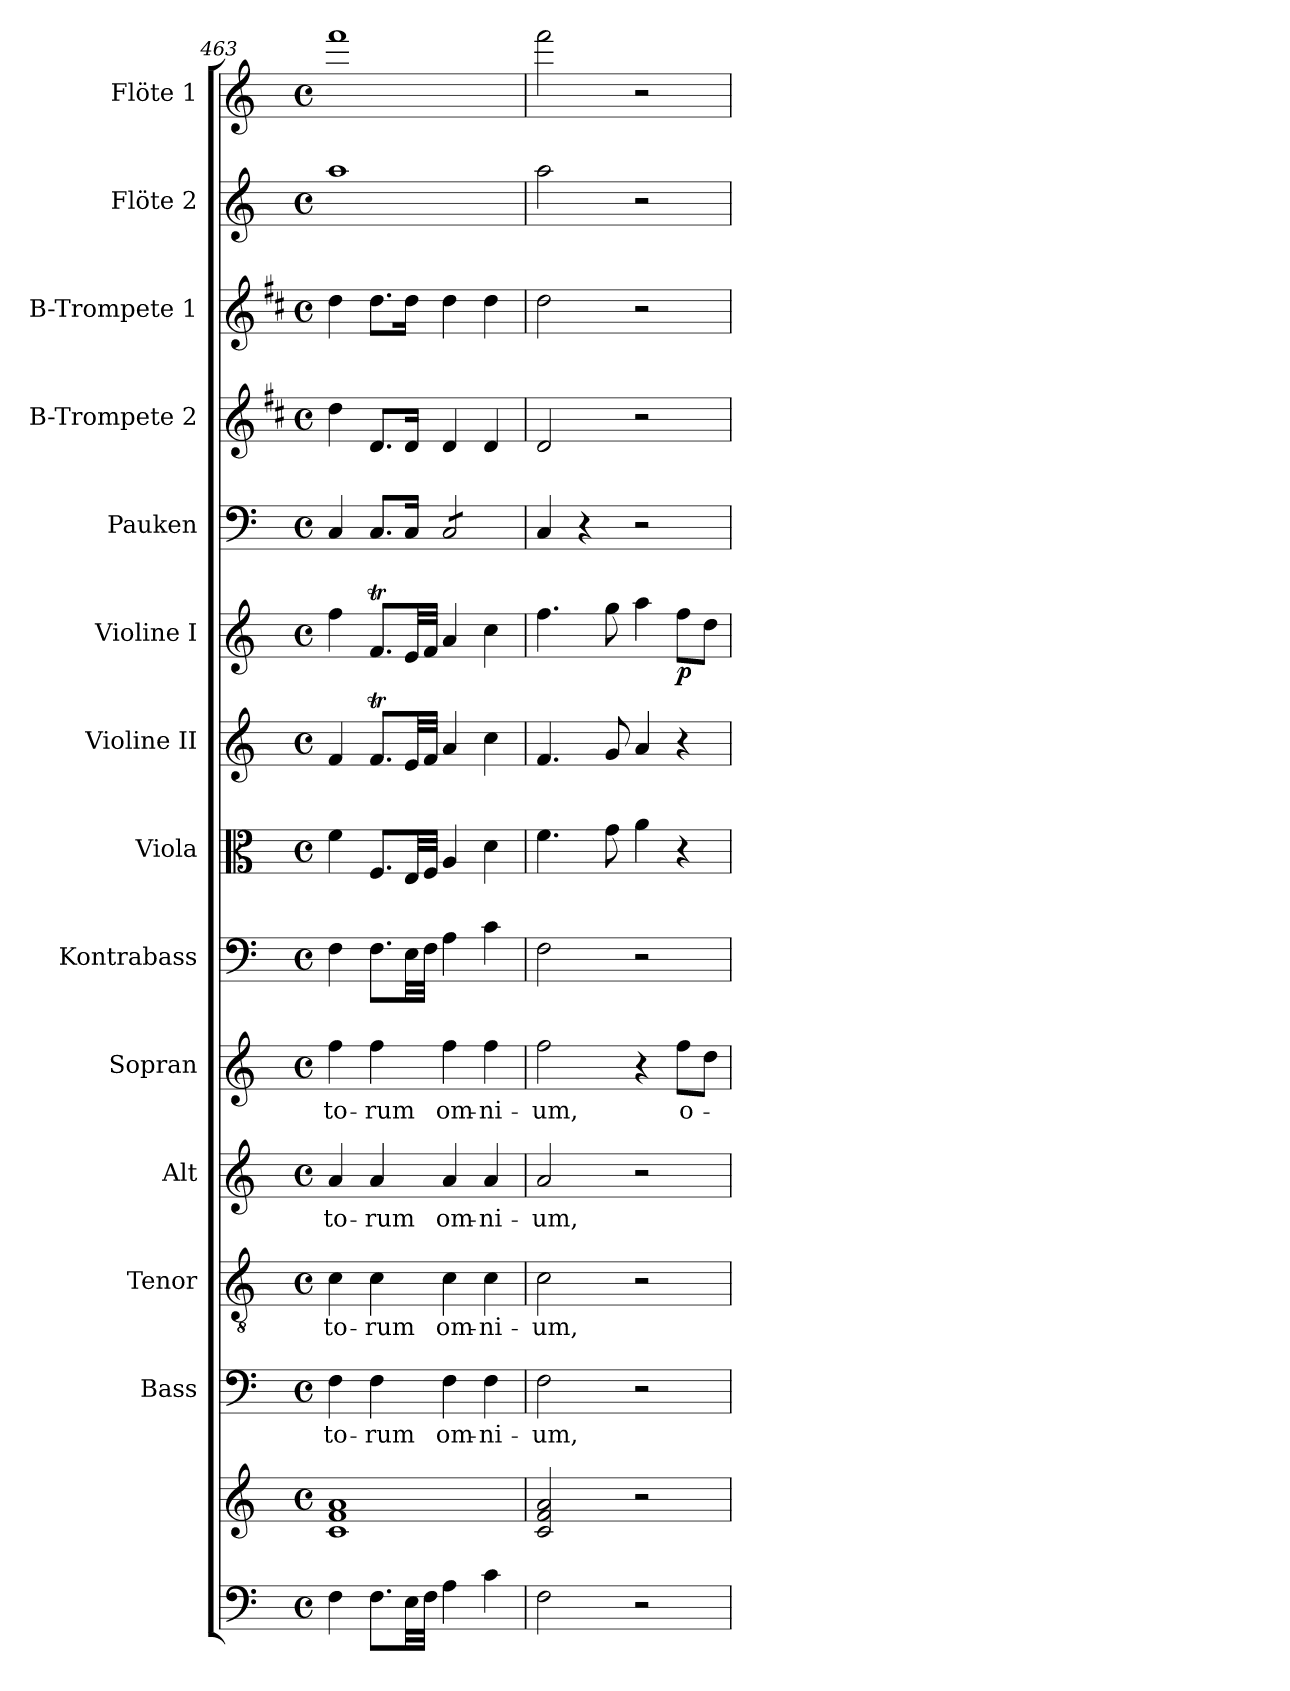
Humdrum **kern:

**kern	**kern	**kern	**text	**kern	**text	**kern	**text	**kern	**text	**kern	**kern	**kern	**kern	**dynam	**kern	**kern	**kern	**kern	**kern
*part14	*part14	*part13	*part13	*part12	*part12	*part11	*part11	*part10	*part10	*part9	*part8	*part7	*part6	*part6	*part5	*part4	*part3	*part2	*part1
*staff15	*staff14	*staff13	*staff13	*staff12	*staff12	*staff11	*staff11	*staff10	*staff10	*staff9	*staff8	*staff7	*staff6	*staff6	*staff5	*staff4	*staff3	*staff2	*staff1
*	*	*I"Bass	*	*I"Tenor	*	*I"Alt	*	*I"Sopran	*	*I"Kontrabass	*I"Viola	*I"Violine II	*I"Violine I	*	*I"Pauken	*I"B-Trompete 2	*I"B-Trompete 1	*I"Flöte 2	*I"Flöte 1
*	*	*I'B.	*	*I'T.	*	*I'A.	*	*I'S.	*	*I'Kb.	*I'Vla.	*I'Vl. II	*I'Vl. I	*	*I'Pk.	*I'B Trp. 2	*I'B Trp. 1	*I'Fl. 2	*I'Fl. 1
*clefF4	*clefG2	*clefF4	*	*clefGv2	*	*clefG2	*	*clefG2	*	*clefF4	*clefC3	*clefG2	*clefG2	*	*clefF4	*clefG2	*clefG2	*clefG2	*clefG2
*	*	*	*	*	*	*	*	*	*	*ITrd7c12	*	*	*	*	*	*ITrd1c2	*ITrd1c2	*	*
*k[]	*k[]	*k[]	*	*k[]	*	*k[]	*	*k[]	*	*k[]	*k[]	*k[]	*k[]	*	*k[]	*k[]	*k[]	*k[]	*k[]
*C:	*C:	*C:	*	*C:	*	*C:	*	*C:	*	*C:	*C:	*C:	*C:	*	*C:	*C:	*C:	*C:	*C:
*M4/4	*M4/4	*M4/4	*	*M4/4	*	*M4/4	*	*M4/4	*	*M4/4	*M4/4	*M4/4	*M4/4	*	*M4/4	*M4/4	*M4/4	*M4/4	*M4/4
*met(c)	*met(c)	*met(c)	*	*met(c)	*	*met(c)	*	*met(c)	*	*met(c)	*met(c)	*met(c)	*met(c)	*	*met(c)	*met(c)	*met(c)	*met(c)	*met(c)
=463	=463	=463	=463	=463	=463	=463	=463	=463	=463	=463	=463	=463	=463	=463	=463	=463	=463	=463	=463
!	!	!	!LO:LY:b	!	!LO:LY:b	!	!LO:LY:b	!	!LO:LY:b	!	!	!	!	!	!	!	!	!	!
4F\	1c 1f 1a	4F\	-to-	4c\	-to-	4a/	-to-	4ff\	-to-	4FF\	4f\	4f/	4ff\	.	4C/	4cc\	4cc\	1aa	1fff
!	!	!	!LO:LY:b	!	!LO:LY:b	!	!LO:LY:b	!	!LO:LY:b	!	!	!	!	!	!	!	!	!	!
8.F\L	.	4F\	-rum	4c\	-rum	4a/	-rum	4ff\	-rum	8.FF\L	8.F/L	8.fT/L	8.fT/L	.	8.C/L	8.c/L	8.cc\L	.	.
32E\LL	.	.	.	.	.	.	.	.	.	32EE\LL	32E/LL	32e/LL	32e/LL	.	16C/Jk	16c/Jk	16cc\Jk	.	.
32F\JJJ	.	.	.	.	.	.	.	.	.	32FF\JJJ	32F/JJJ	32f/JJJ	32f/JJJ	.	.	.	.	.	.
!	!	!	!LO:LY:b	!	!LO:LY:b	!	!LO:LY:b	!	!LO:LY:b	!	!	!	!	!	!	!	!	!	!
*	*	*	*	*	*	*	*	*	*	*	*	*	*	*	*tremolo	*	*	*	*
4A\	.	4F\	om-	4c\	om-	4a/	om-	4ff\	om-	4AA\	4A/	4a/	4a/	.	8C/L	4c/	4cc\	.	.
.	.	.	.	.	.	.	.	.	.	.	.	.	.	.	8C/	.	.	.	.
!	!	!	!LO:LY:b	!	!LO:LY:b	!	!LO:LY:b	!	!LO:LY:b	!	!	!	!	!	!	!	!	!	!
4c\	.	4F\	-ni-	4c\	-ni-	4a/	-ni-	4ff\	-ni-	4C\	4d\	4cc\	4cc\	.	8C/	4c/	4cc\	.	.
.	.	.	.	.	.	.	.	.	.	.	.	.	.	.	8C/J	.	.	.	.
*	*	*	*	*	*	*	*	*	*	*	*	*	*	*	*Xtremolo	*	*	*	*
=464	=464	=464	=464	=464	=464	=464	=464	=464	=464	=464	=464	=464	=464	=464	=464	=464	=464	=464	=464
!	!	!	!LO:LY:b	!	!LO:LY:b	!	!LO:LY:b	!	!LO:LY:b	!	!	!	!	!	!	!	!	!	!
2F\	2c/ 2f/ 2a/	2F\	-um,	2c\	-um,	2a/	-um,	2ff\	-um,	2FF\	4.f\	4.f/	4.ff\	.	4C/	2c/	2cc\	2aa\	2fff\
.	.	.	.	.	.	.	.	.	.	.	.	.	.	.	4r	.	.	.	.
.	.	.	.	.	.	.	.	.	.	.	8g\	8g/	8gg\	.	.	.	.	.	.
2r	2r	2r	.	2r	.	2r	.	4r	.	2r	4a\	4a/	4aa\	.	2r	2r	2r	2r	2r
!	!	!	!	!	!	!	!	!	!LO:LY:b	!	!	!	!	!LO:DY:b	!	!	!	!	!
.	.	.	.	.	.	.	.	8ff\L	o-	.	4r	4r	8ff\L	p	.	.	.	.	.
.	.	.	.	.	.	.	.	8dd\J	.	.	.	.	8dd\J	.	.	.	.	.	.
=	=	=	=	=	=	=	=	=	=	=	=	=	=	=	=	=	=	=	=
*-	*-	*-	*-	*-	*-	*-	*-	*-	*-	*-	*-	*-	*-	*-	*-	*-	*-	*-	*-
